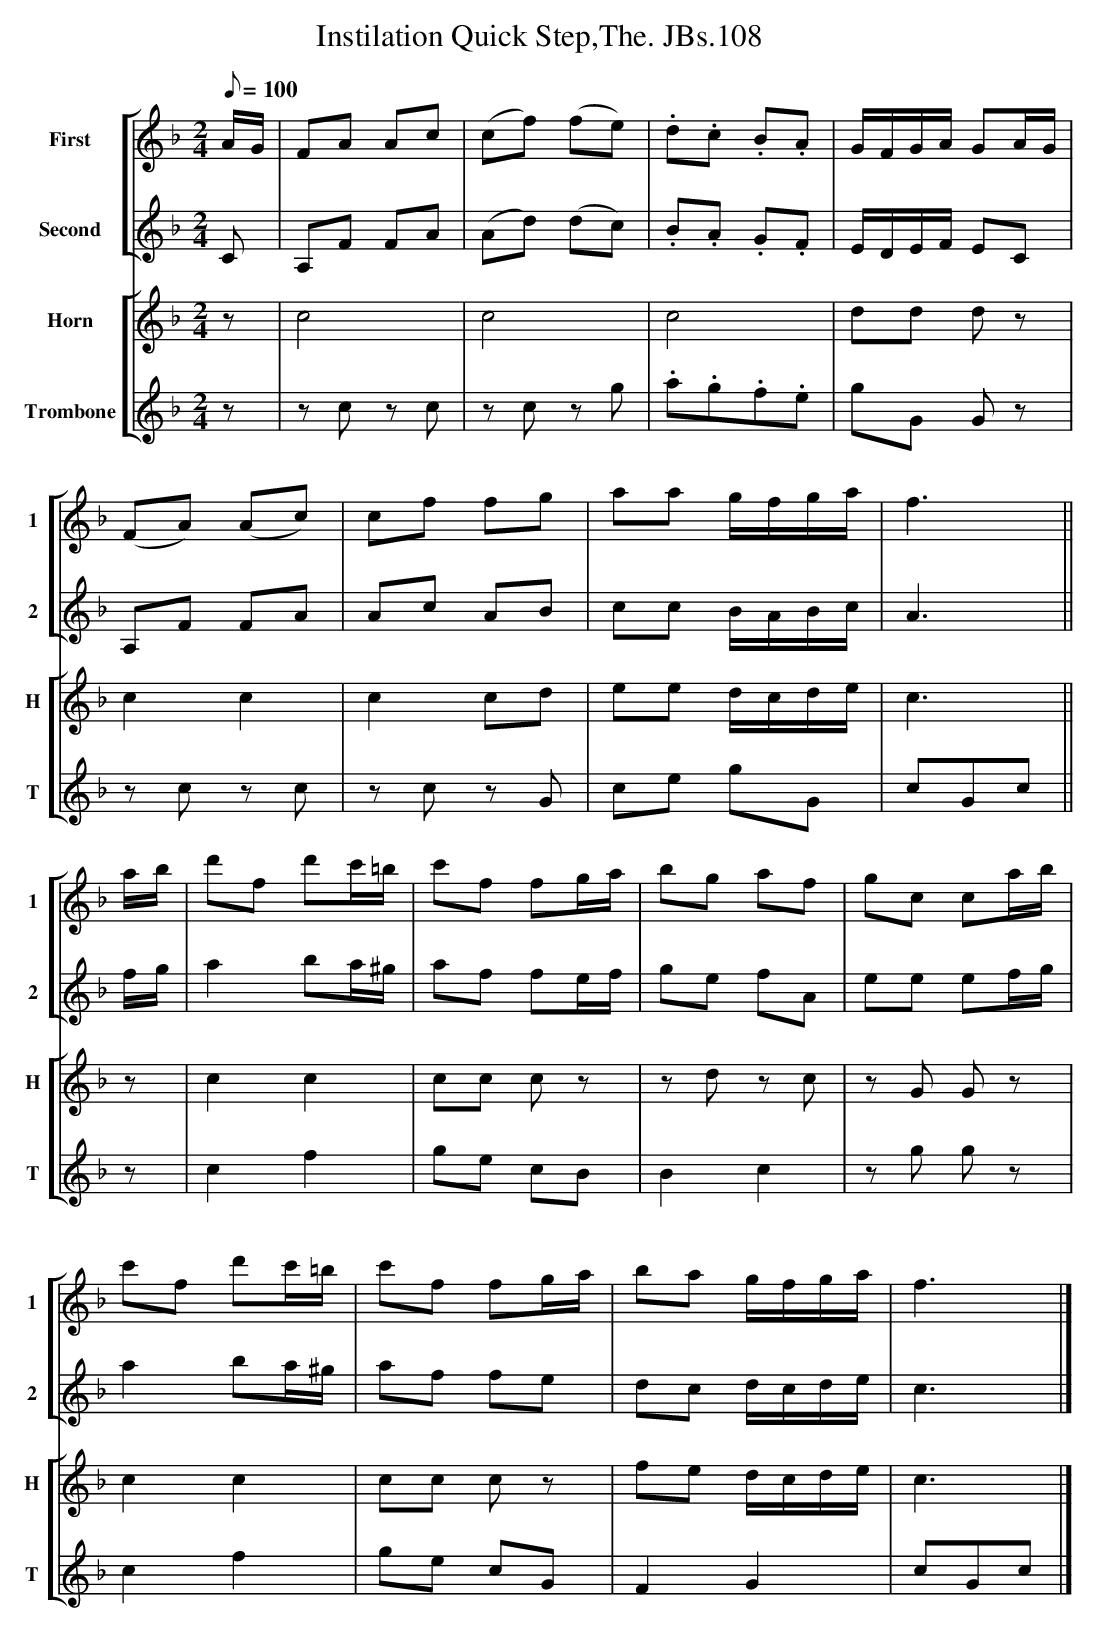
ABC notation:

X:1
T:Instilation Quick Step,The. JBs.108
M:2/4
L:1/8
Q:100
V:1 name="First" sname=1
V:2 name="Second" sname=2
V:3 name="Horn" sname=H
V:4 name="Trombone" sname=T
%%staves [1 2]|[3 4]
K:F major
[V:1]A/G/|FA Ac|(cf)   (fe)|.d.c .B.A|G/F/G/A/ GA/G/|!
[V:2]C|A,F FA|(Ad) (dc)|.B.A .G.F|E/D/E/F/ EC|
[V:3]z|c4|c4|c4|dd d z|
[V:4]z|zc zc|zc zg|.a.g.f.e|gG Gz|
[V:1](FA) (Ac)|cf fg|aa g/f/g/a/|f3||!
[V:2]A,F FA|Ac AB|cc B/A/B/c/|A3||
[V:3]c2c2|c2cd|ee d/c/d/e/|c3||
[V:4]zc zc|zc zG|ce gG|cGc||
[V:1]a/b/|d'f d'c'/=b/|c'f fg/a/|bg af|gc ca/b/|!
[V:2]f/g/|a2ba/^g/|af fe/f/|ge fA|ee ef/g/|
[V:3]z|c2c2|cc cz|zd zc|zG Gz|
[V:4]z|c2f2|ge cB|B2c2|zg gz|
[V:1]c'f d'c'/=b/|c'f fg/a/|ba g/f/g/a/| f3|]
[V:2]a2ba/^g/|af fe|dc d/c/d/e/|c3|]
[V:3]c2c2|cc cz|fe d/c/d/e/|c3|]
[V:4]c2f2|ge cG|F2G2|cGc|]
